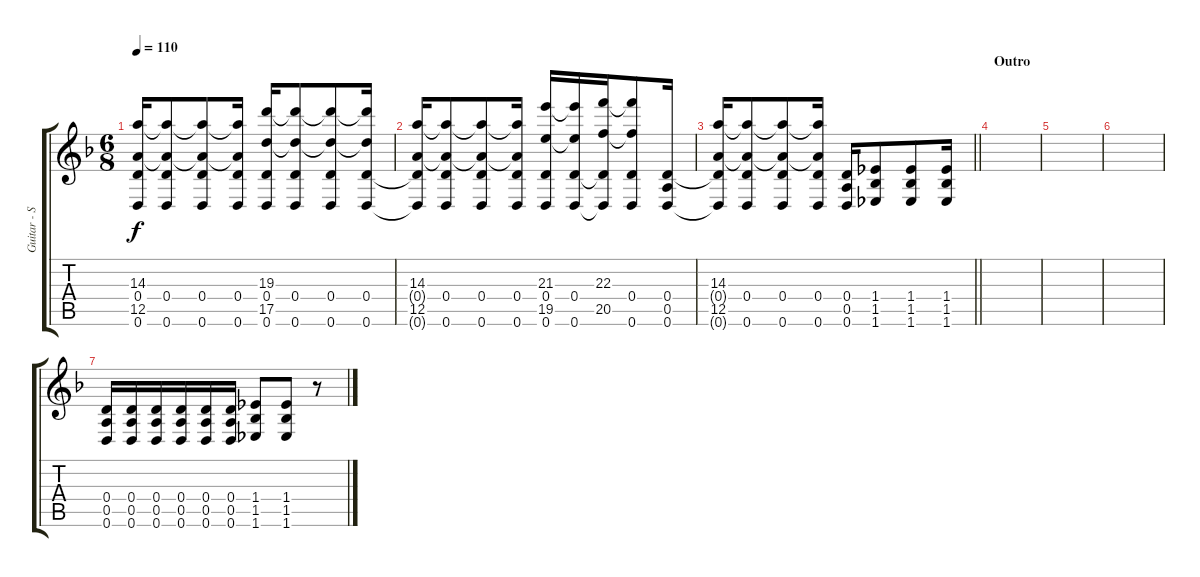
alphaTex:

\track ("Guitar - Simon Neil" "Guitar - S") {instrument electricguitarclean}
\staff {score tabs}
\tuning (E4 B3 G3 D3 A2 D2) {hide}
\ts (6 8)
\tempo 110
\clef g2
\ks dminor
(14.3 0.4{t} 12.5 0.6{t}).16{dy f} (14.3{t} 0.4 12.5{t} 0.6).8 (14.3{t} 0.4 12.5{t} 0.6).8 (14.3{t} 0.4 12.5{t} 0.6).16 (19.3 0.4 17.5 0.6).16 (19.3{t} 0.4 17.5{t} 0.6).8 (19.3{t} 0.4 17.5{t} 0.6).8 (19.3{t} 0.4 17.5{t} 0.6).16 |
(14.3 0.4{t} 12.5 0.6{t}).16 (14.3{t} 0.4 12.5{t} 0.6).8 (14.3{t} 0.4 12.5{t} 0.6).8 (14.3{t} 0.4 12.5{t} 0.6).16 (21.3 0.4 19.5 0.6).16 (21.3{t} 0.4 19.5{t} 0.6).16 (22.3 0.4{t} 20.5 0.6{t}).16 (22.3{t} 0.4 20.5{t} 0.6).8 (0.4 0.5 0.6).16 |
\barLineRight lightlight
(14.3 0.4{t} 12.5 0.6{t}).16 (14.3{t} 0.4 12.5{t} 0.6).8 (14.3{t} 0.4 12.5{t} 0.6).8 (14.3{t} 0.4 12.5{t} 0.6).16 (0.4 0.5 0.6).16 (1.4 1.5 1.6).8 (1.4 1.5 1.6).8 (1.4 1.5 1.6).16 |
\section ("" "Outro")
|
|
|
(0.4 0.5 0.6).16 (0.4 0.5 0.6).16 (0.4 0.5 0.6).16 (0.4 0.5 0.6).16 (0.4 0.5 0.6).16 (0.4 0.5 0.6).16 (1.4 1.5 1.6).8 (1.4 1.5 1.6).8 r.8
